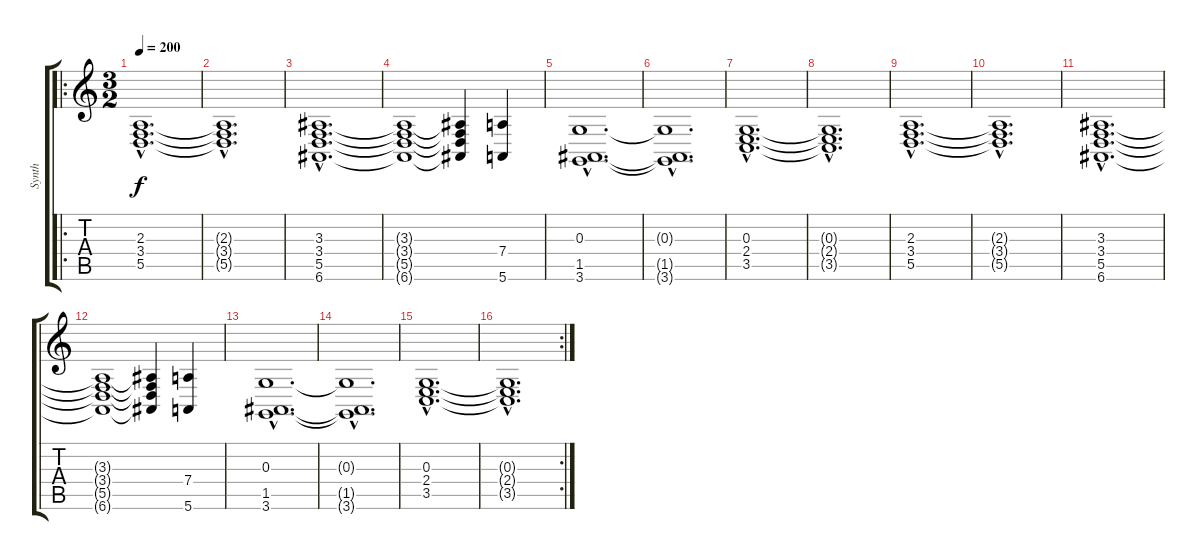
\track ("Synth" "Synth") {instrument choiraahs}
\staff {score tabs}
\tuning (E4 B3 G3 D3 A2 E2) {hide}
\ro
\ts (3 2)
\tempo 200
\clef g2
\ks c
(2.3{hac} 3.4{hac} 5.5{hac}).1{d dy f} |
(2.3{hac t} 3.4{hac t} 5.5{hac t}).1{d} |
(3.3{hac} 3.4{hac} 5.5{hac} 6.6{hac}).1{d} |
(3.3{t} 3.4{t} 5.5{t} 6.6{t}).1 (3.3{t} 3.4{t} 5.5{t} 6.6{t}).4 (7.4 5.6).4 |
(0.3{hac} 1.5{hac} 3.6{hac}).1{d} |
(0.3{hac t} 1.5{hac t} 3.6{hac t}).1{d} |
(0.3{hac} 2.4{hac} 3.5{hac}).1{d} |
(0.3{hac t} 2.4{hac t} 3.5{hac t}).1{d} |
(2.3{hac} 3.4{hac} 5.5{hac}).1{d} |
(2.3{hac t} 3.4{hac t} 5.5{hac t}).1{d} |
(3.3{hac} 3.4{hac} 5.5{hac} 6.6{hac}).1{d} |
(3.3{t} 3.4{t} 5.5{t} 6.6{t}).1 (3.3{t} 3.4{t} 5.5{t} 6.6{t}).4 (7.4 5.6).4 |
(0.3{hac} 1.5{hac} 3.6{hac}).1{d} |
(0.3{hac t} 1.5{hac t} 3.6{hac t}).1{d} |
(0.3{hac} 2.4{hac} 3.5{hac}).1{d} |
\rc 2
(0.3{hac t} 2.4{hac t} 3.5{hac t}).1{d}
